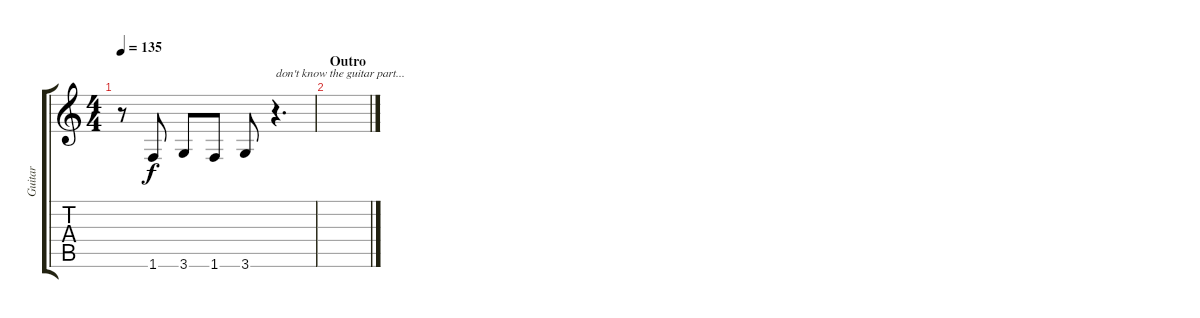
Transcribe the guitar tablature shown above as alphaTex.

\track ("Guitar" "Guitar") {instrument distortionguitar}
\staff {score tabs}
\tuning (E4 B3 G3 D3 A2 E2) {hide}
\ts (4 4)
\tempo 135
\clef g2
\ks c
r.8{dy f} 1.6.8 3.6.8 1.6.8 3.6.8 r.4{d txt "don't know the guitar part..."} |
\section ("" "Outro")
